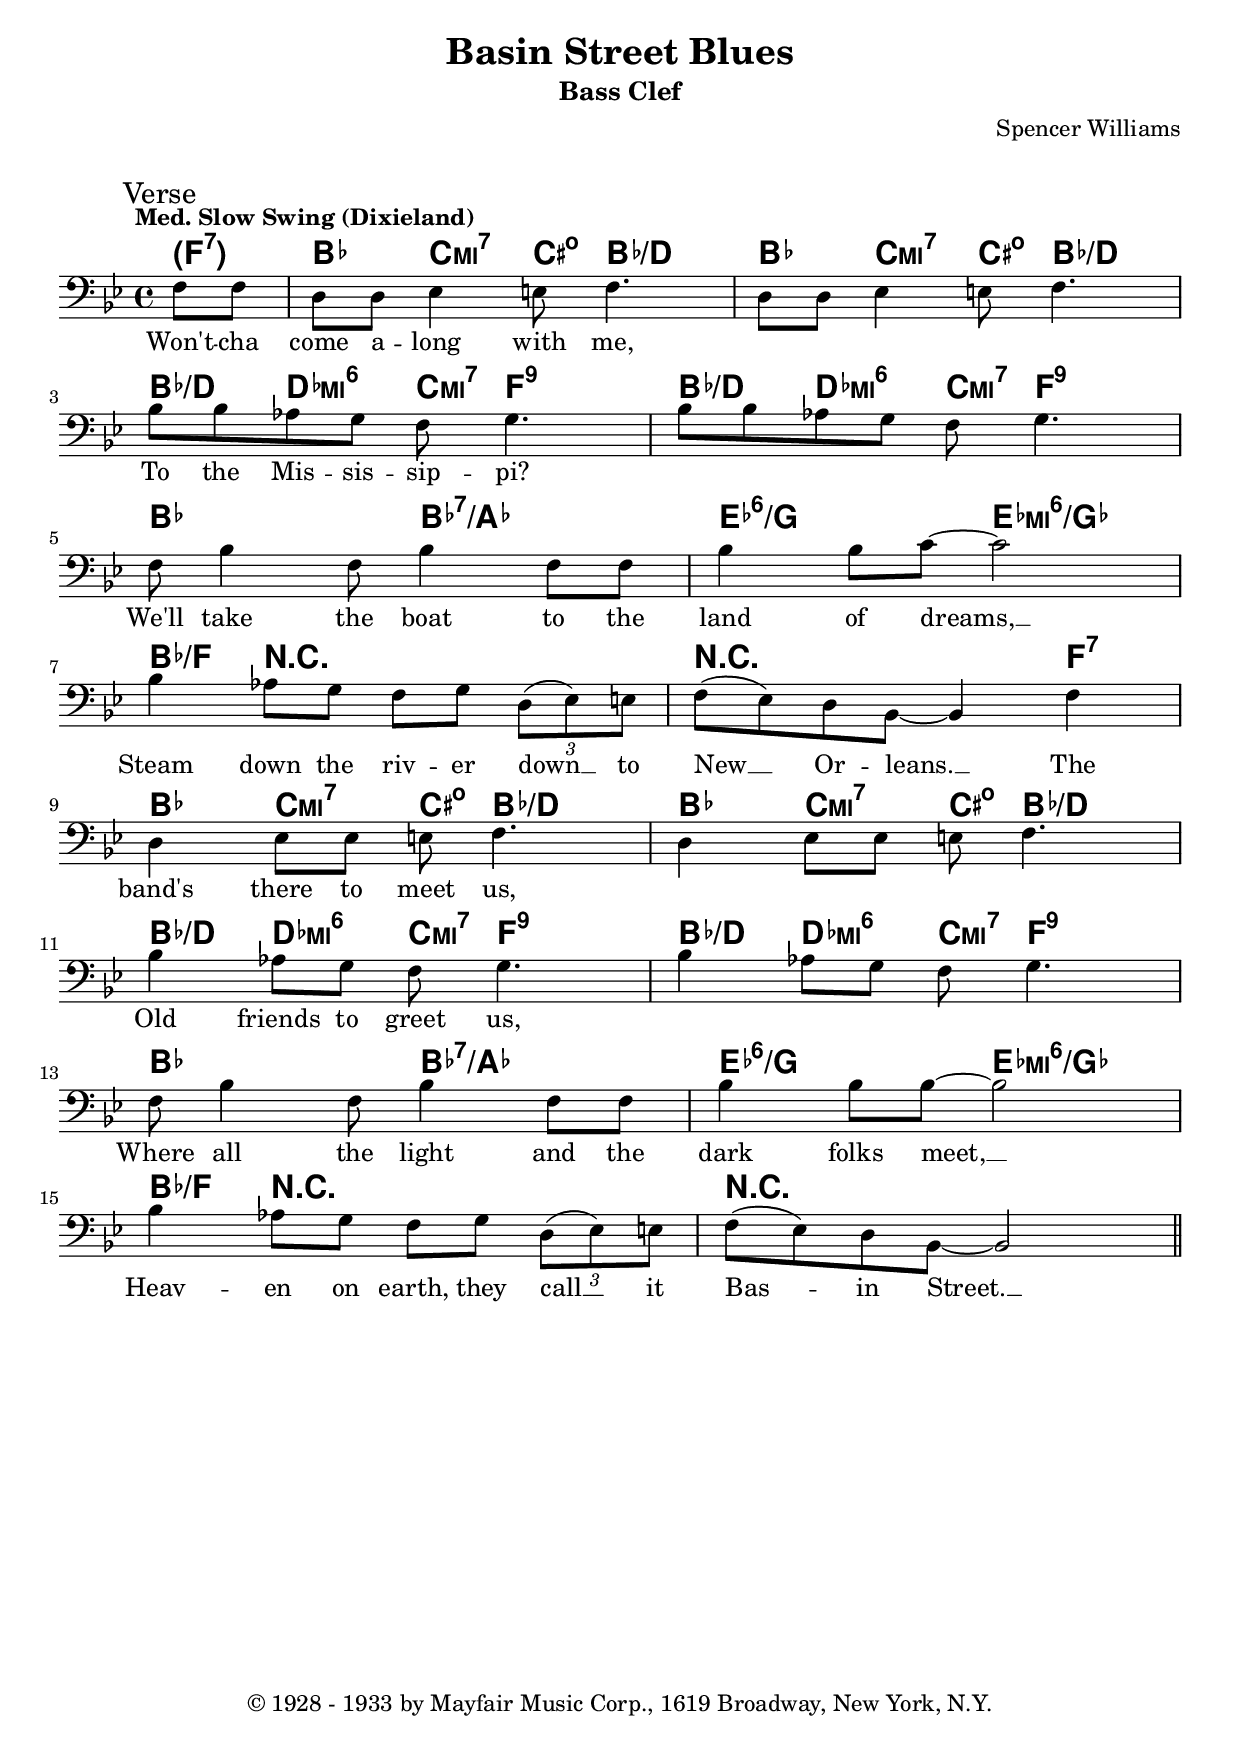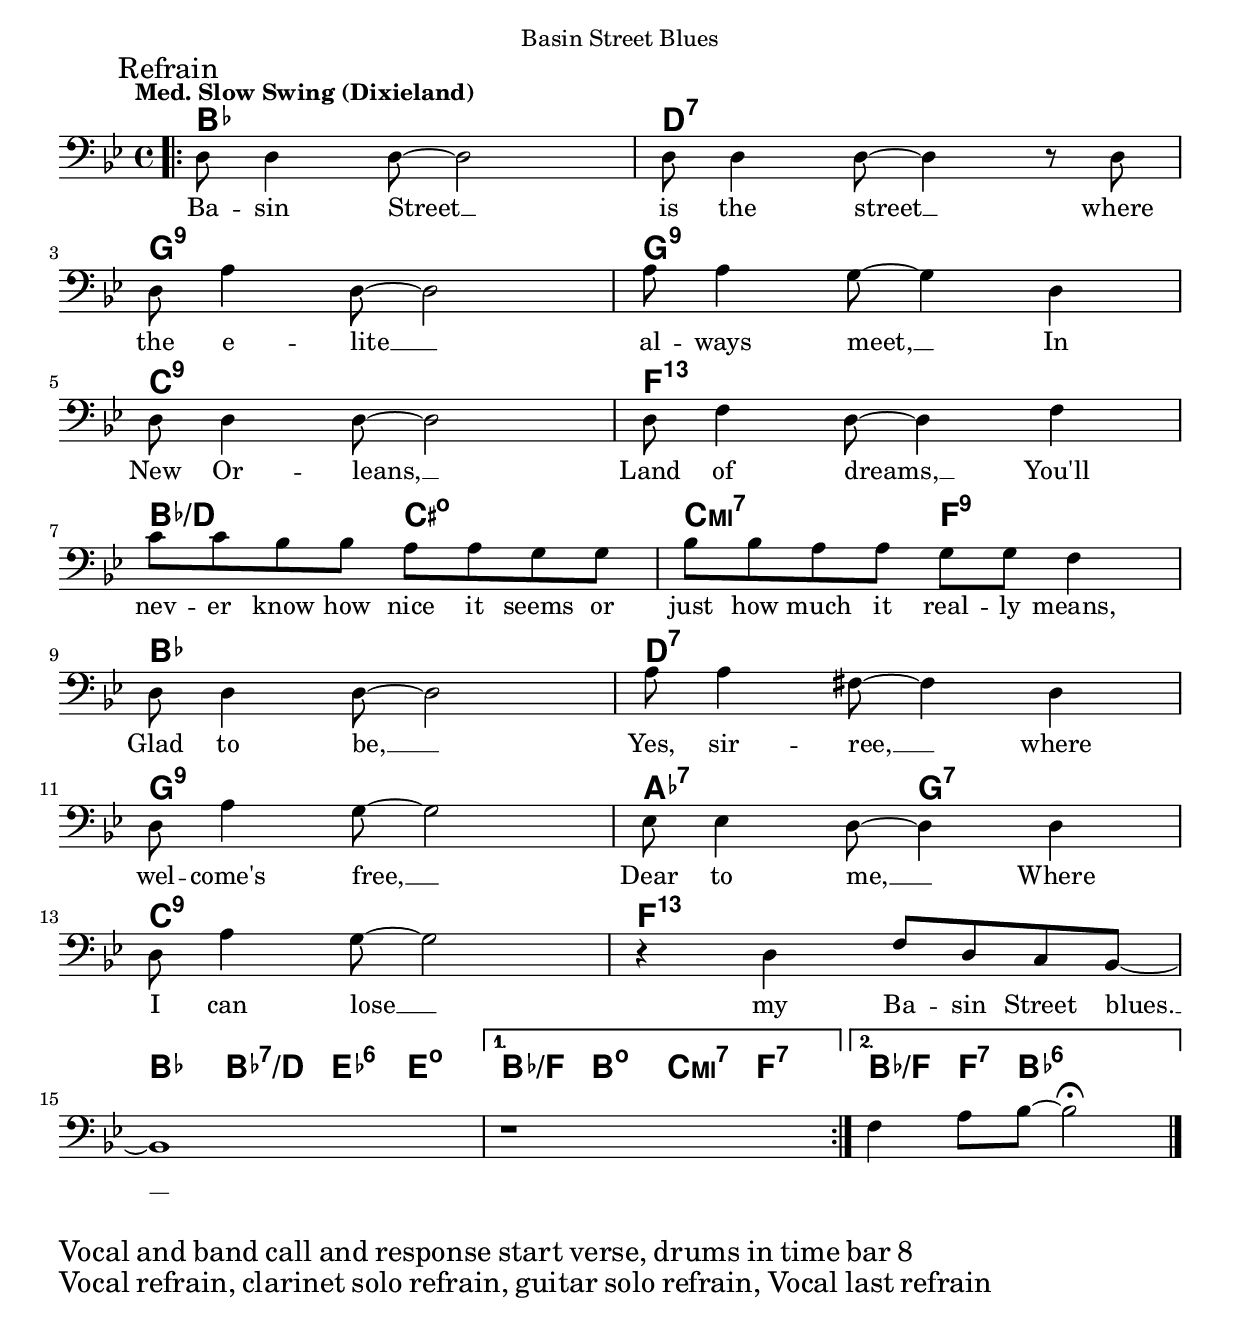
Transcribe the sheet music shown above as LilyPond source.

\version "2.24.0"

\include "english.ly"

instrument = "Bass Clef"
whatKey = bf,
whatClef = "bass"

%% -*- Mode: LilyPond -*-

\include "lead-sheets.ily"

\header {
  title = "Basin Street Blues"
  subtitle = \instrument
  composer = "Spencer Williams"
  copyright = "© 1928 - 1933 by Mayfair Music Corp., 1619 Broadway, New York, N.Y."
}

verseLyrics = \lyricmode {
  Won't -- cha come a -- long with me,
  \repeat unfold 5 { \skip 1 }
  To the Mis -- sis -- sip -- pi?
  \repeat unfold 6 { \skip 1 }
  We'll take the boat to the land of dreams, __
  Steam down the riv -- er down __ to New __ Or -- leans. __
  The band's there to meet us,
  \repeat unfold 5 { \skip 1 }
  Old friends to greet us,
  \repeat unfold 5 { \skip 1 }
  Where all the light and the dark folks meet, __
  Heav -- en on earth, they call __ it Bas -- in Street. __
}

verseChords = \chordmode {
  \set chordNameFunction = #begin-end-parenthesis-ignatzek-chord-names
  f4:7
  \unset chordNameFunction
  bf4 c4:m7 cs8:dim7 bf4./d bf4 c4:m7 cs8:dim7 bf4./d
  bf4/d df4:m6 c8:m7 f4.:9 bf4/d df4:m6 c8:m7 f4.:9
  bf2 bf2:7/af ef2:6/g ef2:m6/gf bf4/f r2. r2. f4:7
  
  bf4 c4:m7 cs8:dim7 bf4./d bf4 c4:m7 cs8:dim7 bf4./d
  bf4/d df4:m6 c8:m7 f4.:9 bf4/d df4:m6 c8:m7 f4.:9
  bf2 bf2:7/af ef2:6/g ef2:m6/gf bf4/f r2. r1
}

verseKey = bf

verseMelody = \relative f' {
  \time 4/4
  \key \verseKey \major
  \clef \whatClef
  \tempo "Med. Slow Swing (Dixieland)"

  \mark \markup{ "Verse" }
  
  \partial 4 f8 f8 |
  
  d8 d8 ef4 e8 f4. | d8 d8 ef4 e8 f4. |
  \break
  bf8 bf8 af8 g8 f8 g4. | bf8 bf8 af8 g8 f8 g4. |
  \break
  f8 bf4 f8 bf4 f8 f8 | bf4 bf8 c8~ c2 |
  \break
  bf4 af8 g8 f8 g8 \tuplet 3/2 { d8( ef8) e8 } | f8( ef8) d8 bf8~ bf4 f'4 |
  \break
  d4 ef8 ef8 e8 f4. | d4 ef8 ef8 e8 f4. |
  \break
  bf4 af8 g8 f8 g4. | bf4 af8 g8 f8 g4. |
  \break
  f8 bf4 f8 bf4 f8 f8 | bf4 bf8 bf8~ bf2 |
  \break
  bf4 af8 g8 f8 g8 \tuplet 3/2 { d8( ef8) e8 } | f8( ef8) d8 bf8~ bf2 |
  

  \bar "||"
  \pageBreak
}

refrainLyrics = \lyricmode {
  Ba -- sin Street __ is the street __ where the e -- lite __ al -- ways meet, __
  In New Or -- leans, __ Land of dreams, __
  You'll nev -- er know how nice it seems or just how much it real -- ly means,
  Glad to be, __ Yes, sir -- ree, __ where wel -- come's free, __
  Dear to me, __ Where I can lose __ my Ba -- sin Street blues. __
}

refrainChords = \chordmode {
  bf1 d1:7 g1:9 g1:9
  c1:9 f1:13 bf2/d cs2:dim7 c2:m7 f2:9
  bf1 d1:7 g1:9 af2:7 g2:7
  c1:9 f1:13
  bf4 bf4:7/d ef4:6 e4:dim7
  bf4/f b4:dim7 c4:m7 f4:7
  bf4/f f8:7 bf8:6 s2
}

refrainKey = bf

refrainMelody = \relative f' {
  \time 4/4
  \key \refrainKey \major
  \clef \whatClef
  \tempo "Med. Slow Swing (Dixieland)"

  \set Score.currentBarNumber = #1
  
  \mark \markup{ "Refrain" }

  \bar ".|:"
  \repeat volta 2 {
    d8 d4 d8~ d2 | d8 d4 d8~ d4 r8 d8 |
  \break
    d8 a'4 d,8~ d2 | a'8 a4 g8~ g4 d4 |
  \break
    d8 d4 d8~ d2 | d8 f4 d8~ d4 f4 |
  \break
    c'8 c8 bf8 bf8 a8 a8 g8 g8 | bf8 bf8 a8 a8 g8 g8 f4 |
  \break
    d8 d4 d8~ d2 | a'8 a4 fs8~ fs4 d4 |
  \break
    d8 a'4 g8~ g2 |
    ef 8 ef4 d8~ d4 d4 |
  \break
    d8 a'4 g8~ g2 | 
    r4 d4 f8 d8 c8 bf8~ | 
  \break
   bf1 |
  }
  \alternative {
    { r1 }
    { f'4 a8 bf8~ bf2\fermata }
  }
  \bar "|."
}

\include "paper.ily"

\markup {
  % Leave a gap after the header
  \vspace #1
}

\include "verse.ily"

\include "refrain.ily"

performanceNotes =
\markup {
  \column {
    \line { \huge { Vocal and band call and response start verse, drums in time bar 8 } }
    \line { \huge { Vocal refrain, clarinet solo refrain, guitar solo refrain, Vocal last refrain } }
  }
}

\include "notes.ily"

